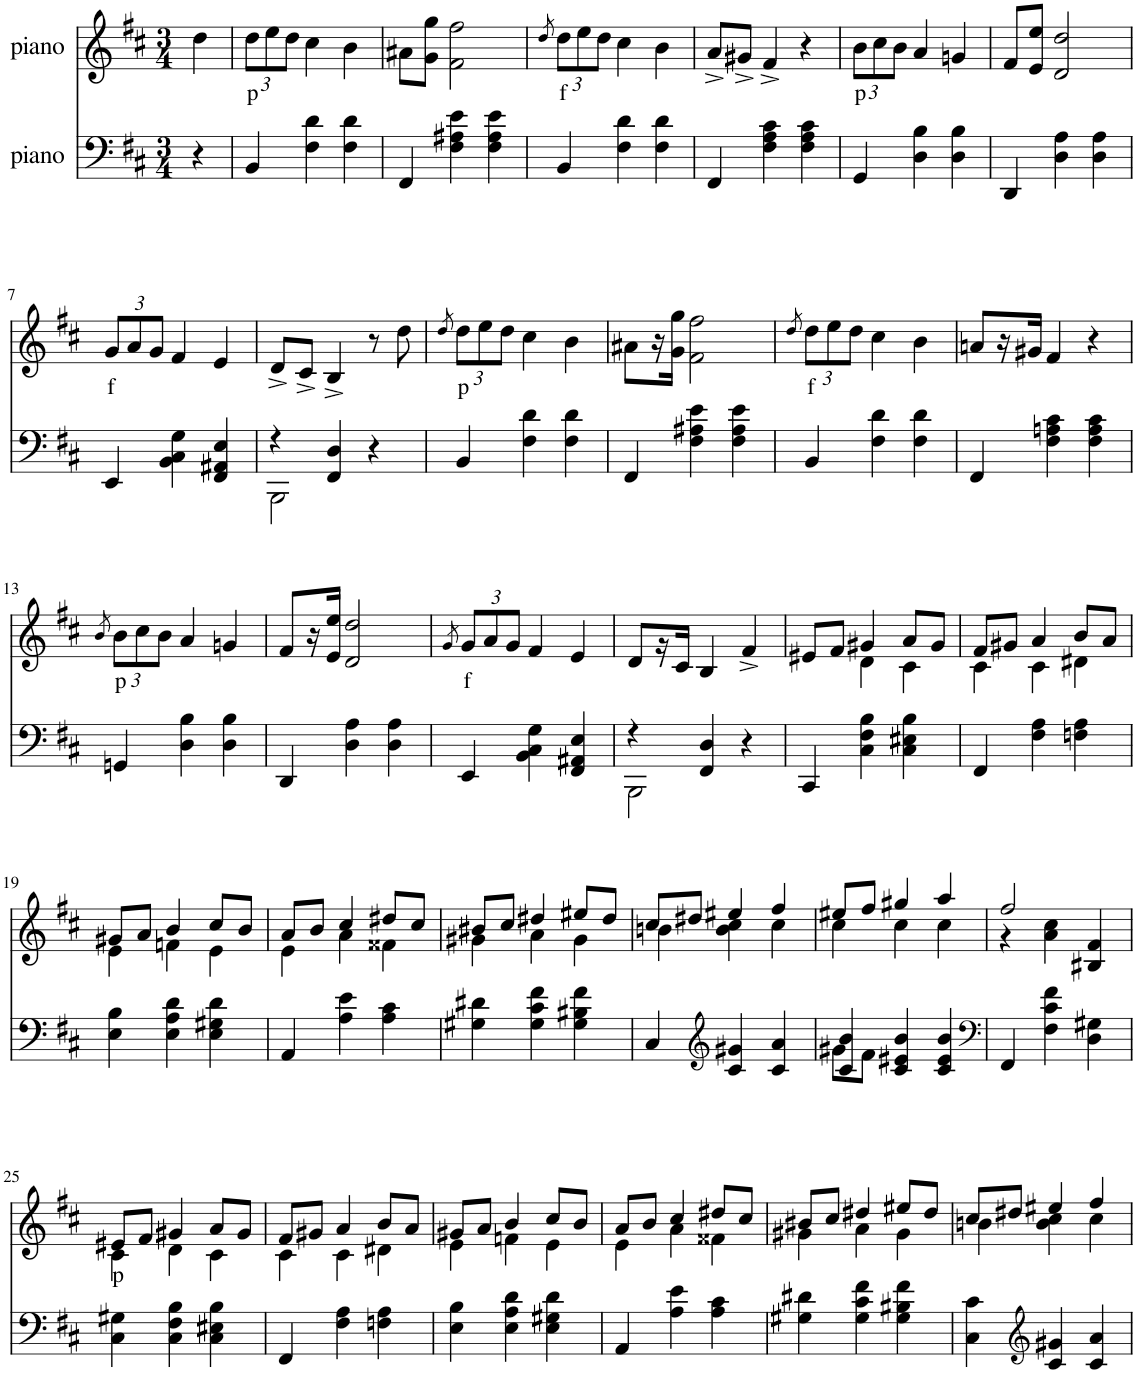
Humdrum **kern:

**kern	**kern	**text
*part2	*part1	*part1
*staff2	*staff1	*staff1
*I"piano	*I"piano	*
*I'Pno	*I'Pno	*
*clefF4	*clefG2	*
*k[f#c#]	*k[f#c#]	*
*b:	*b:	*
*M3/4	*M3/4	*
=	=	=
4r	4dd\	.
=1	=1	=1
*	*Xbrackettup	*
!	!	!LO:LY:b
4BB/	12dd\L	p
.	12ee\	.
.	12dd\J	.
4F#\ 4d\	4cc#\	.
4F#\ 4d\	4b\	.
=2	=2	=2
4FF#/	8a#X\L	.
.	8g\ 8gg\J	.
4F#\ 4A#X\ 4e\	2f#\ 2ff#\	.
4F#\ 4A#\ 4e\	.	.
=3	=3	=3
.	8qdd/	.
!	!	!LO:LY:b
4BB/	12dd\L	f
.	12ee\	.
.	12dd\J	.
4F#\ 4d\	4cc#\	.
4F#\ 4d\	4b\	.
=4	=4	=4
4FF#/	8a^/L	.
.	8g#X^/J	.
4F#\ 4A\ 4c#\	4f#^/	.
4F#\ 4A\ 4c#\	4r	.
=5	=5	=5
!	!	!LO:LY:b
4GG/	12b\L	p
.	12cc#\	.
.	12b\J	.
4D\ 4B\	4a/	.
4D\ 4B\	4gn/	.
=6	=6	=6
4DD/	8f#/L	.
.	8e/ 8ee/J	.
4D\ 4A\	2d/ 2dd/	.
4D\ 4A\	.	.
!!LO:LB:g=z
=7	=7	=7
!	!	!LO:LY:b
4EE/	12g/L	f
.	12a/	.
.	12g/J	.
4BB\ 4C#\ 4G\	4f#/	.
4FF#/ 4AA#X/ 4E/	4e/	.
=8	=8	=8
*^	*	*
4r	2BBB\	8d^/L	.
.	.	8c#^/J	.
4FF#/ 4D/	.	4B^/	.
4r	4ryy	8r	.
.	.	8dd\	.
*v	*v	*	*
=9	=9	=9
.	8qdd/	.
!	!	!LO:LY:b
4BB/	12dd\L	p
.	12ee\	.
.	12dd\J	.
4F#\ 4d\	4cc#\	.
4F#\ 4d\	4b\	.
=10	=10	=10
4FF#/	8a#X\L	.
.	16r	.
.	16g\ 16gg\JJ	.
4F#\ 4A#X\ 4e\	2f#\ 2ff#\	.
4F#\ 4A#\ 4e\	.	.
=11	=11	=11
.	8qdd/	.
!	!	!LO:LY:b
4BB/	12dd\L	f
.	12ee\	.
.	12dd\J	.
4F#\ 4d\	4cc#\	.
4F#\ 4d\	4b\	.
=12	=12	=12
4FF#/	8an/L	.
.	16r	.
.	16g#X/JJ	.
4F#\ 4An\ 4c#\	4f#/	.
4F#\ 4A\ 4c#\	4r	.
!!LO:LB:g=z
=13	=13	=13
.	8qb/	.
!	!	!LO:LY:b
4GGn/	12b\L	p
.	12cc#\	.
.	12b\J	.
4D\ 4B\	4a/	.
4D\ 4B\	4gn/	.
=14	=14	=14
4DD/	8f#/L	.
.	16r	.
.	16e/ 16ee/JJ	.
4D\ 4A\	2d/ 2dd/	.
4D\ 4A\	.	.
=15	=15	=15
.	8qg/	.
!	!	!LO:LY:b
4EE/	12g/L	f
.	12a/	.
.	12g/J	.
4BB\ 4C#\ 4G\	4f#/	.
4FF#/ 4AA#X/ 4E/	4e/	.
=16	=16	=16
*^	*	*
4r	2BBB\	8d/L	.
.	.	16r	.
.	.	16c#/JJ	.
4FF#/ 4D/	.	4B/	.
4r	4ryy	4f#^/	.
*v	*v	*	*
=17	=17	=17
*	*^	*
4CC#/	8e#X/L	4ryy	.
.	8f#/J	.	.
4C#\ 4F#\ 4B\	4g#X/	4d\	.
4C#\ 4E#X\ 4B\	8a/L	4c#\	.
.	8g#/J	.	.
=18	=18	=18	=18
4FF#/	8f#/L	4c#\	.
.	8g#X/J	.	.
4F#\ 4A\	4a/	4c#\	.
4Fn\ 4A\	8b/L	4d#X\	.
.	8a/J	.	.
!!LO:LB:g=z	!!
=19	=19	=19	=19
4E\ 4B\	8g#X/L	4e\	.
.	8a/J	.	.
4E\ 4A\ 4d\	4b/	4fn\	.
4E\ 4G#X\ 4d\	8cc#/L	4e\	.
.	8b/J	.	.
=20	=20	=20	=20
4AA/	8a/L	4e\	.
.	8b/J	.	.
4A\ 4e\	4cc#/	4a\	.
4A\ 4c#\	8dd#X/L	4f##X\	.
.	8cc#/J	.	.
=21	=21	=21	=21
4G#X\ 4d#X\	8b#X/L	4g#X\	.
.	8cc#/J	.	.
4G#\ 4c#\ 4f#\	4dd#X/	4a\	.
4G#\ 4B#X\ 4f#\	8ee#X/L	4g#\	.
.	8dd#/J	.	.
=22	=22	=22	=22
4C#/	8cc#/L	4bn\	.
.	8dd#X/J	.	.
*clefG2	*	*	*
4c#/ 4g#X/	4ee#X/	4b\ 4cc#\	.
4c#/ 4a/	4ff#/	4cc#\	.
=23	=23	=23	=23
*^	*	*	*
4c#/ 4b/	8g#X\L	8ee#X/L	4cc#\	.
.	8f#\J	8ff#/J	.	.
4c#/ 4e#X/ 4b/	2ryy	4gg#X/	4cc#\	.
4c#/ 4e#/ 4b/	.	4aa/	4cc#\	.
*v	*v	*	*	*
=24	=24	=24	=24
*clefF4	*	*	*
4FF#/	2ff#/	4r	.
4F#\ 4c#\ 4f#\	.	4a\ 4cc#\	.
4D\ 4G#X\	4B#X/ 4f#/	4ryy	.
!!LO:LB:g=z	!!
=25	=25	=25	=25
!	!	!	!LO:LY:b
4C#\ 4G#X\	8e#X/L	4c#\	p
.	8f#/J	.	.
4C#\ 4F#\ 4B\	4g#X/	4d\	.
4C#\ 4E#X\ 4B\	8a/L	4c#\	.
.	8g#/J	.	.
=26	=26	=26	=26
4FF#/	8f#/L	4c#\	.
.	8g#X/J	.	.
4F#\ 4A\	4a/	4c#\	.
4Fn\ 4A\	8b/L	4d#X\	.
.	8a/J	.	.
=27	=27	=27	=27
4E\ 4B\	8g#X/L	4e\	.
.	8a/J	.	.
4E\ 4A\ 4d\	4b/	4fn\	.
4E\ 4G#X\ 4d\	8cc#/L	4e\	.
.	8b/J	.	.
=28	=28	=28	=28
4AA/	8a/L	4e\	.
.	8b/J	.	.
4A\ 4e\	4cc#/	4a\	.
4A\ 4c#\	8dd#X/L	4f##X\	.
.	8cc#/J	.	.
=29	=29	=29	=29
4G#X\ 4d#X\	8b#X/L	4g#X\	.
.	8cc#/J	.	.
4G#\ 4c#\ 4f#\	4dd#X/	4a\	.
4G#\ 4B#X\ 4f#\	8ee#X/L	4g#\	.
.	8dd#/J	.	.
=30	=30	=30	=30
4C#\ 4c#\	8cc#/L	4bn\	.
.	8dd#X/J	.	.
*clefG2	*	*	*
4c#/ 4g#X/	4ee#X/	4b\ 4cc#\	.
4c#/ 4a/	4ff#/	4cc#\	.
*	*v	*v	*
=	=	=
*-	*-	*-
